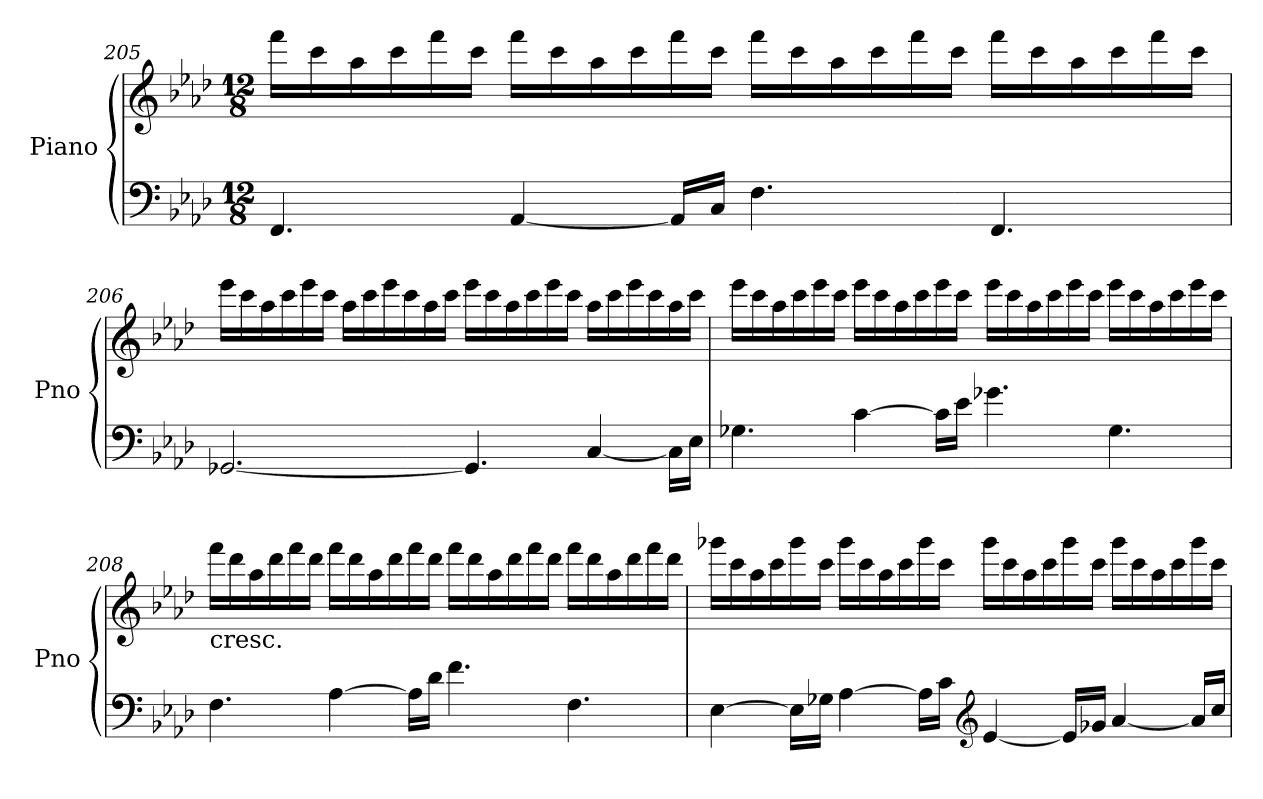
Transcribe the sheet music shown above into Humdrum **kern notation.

**kern	**kern
*part1	*part1
*staff2	*staff1
*I"Piano	*
*I'Pno	*
*clefF4	*clefG2
*k[b-e-a-d-]	*k[b-e-a-d-]
*A-:	*A-:
*M12/8	*M12/8
=205	=205
4.FF/	16fff\LL
.	16ccc\
.	16aa-\
.	16ccc\
.	16fff\
.	16ccc\JJ
[4AA-/	16fff\LL
.	16ccc\
.	16aa-\
.	16ccc\
16AA-/LL]	16fff\
16C/JJ	16ccc\JJ
4.F\	16fff\LL
.	16ccc\
.	16aa-\
.	16ccc\
.	16fff\
.	16ccc\JJ
4.FF/	16fff\LL
.	16ccc\
.	16aa-\
.	16ccc\
.	16fff\
.	16ccc\JJ
!!LO:PB:g=z
=206	=206
[2.GG-X/	16eee-\LL
.	16ccc\
.	16aa-\
.	16ccc\
.	16eee-\
.	16ccc\JJ
.	16aa-\LL
.	16ccc\
.	16eee-\
.	16ccc\
.	16aa-\
.	16ccc\JJ
4.GG-/]	16eee-\LL
.	16ccc\
.	16aa-\
.	16ccc\
.	16eee-\
.	16ccc\JJ
[4C/	16aa-\LL
.	16ccc\
.	16eee-\
.	16ccc\
16C\LL]	16aa-\
16E-\JJ	16ccc\JJ
=207	=207
4.G-X\	16eee-\LL
.	16ccc\
.	16aa-\
.	16ccc\
.	16eee-\
.	16ccc\JJ
[4c\	16eee-\LL
.	16ccc\
.	16aa-\
.	16ccc\
16c\LL]	16eee-\
16e-\JJ	16ccc\JJ
4.g-X\	16eee-\LL
.	16ccc\
.	16aa-\
.	16ccc\
.	16eee-\
.	16ccc\JJ
4.G-\	16eee-\LL
.	16ccc\
.	16aa-\
.	16ccc\
.	16eee-\
.	16ccc\JJ
!!LO:LB:g=z
=208	=208
!	!LO:TX:b:t=cresc.
4.F\	16fff\LL
.	16ddd-\
.	16aa-\
.	16ddd-\
.	16fff\
.	16ddd-\JJ
[4A-\	16fff\LL
.	16ddd-\
.	16aa-\
.	16ddd-\
16A-\LL]	16fff\
16d-\JJ	16ddd-\JJ
4.f\	16fff\LL
.	16ddd-\
.	16aa-\
.	16ddd-\
.	16fff\
.	16ddd-\JJ
4.F\	16fff\LL
.	16ddd-\
.	16aa-\
.	16ddd-\
.	16fff\
.	16ddd-\JJ
=209	=209
[4E-\	16ggg-X\LL
.	16ccc\
.	16aa-\
.	16ccc\
16E-\LL]	16ggg-\
16G-X\JJ	16ccc\JJ
[4A-\	16ggg-\LL
.	16ccc\
.	16aa-\
.	16ccc\
16A-\LL]	16ggg-\
16c\JJ	16ccc\JJ
*clefG2	*
[4e-/	16ggg-\LL
.	16ccc\
.	16aa-\
.	16ccc\
16e-/LL]	16ggg-\
16g-X/JJ	16ccc\JJ
[4a-/	16ggg-\LL
.	16ccc\
.	16aa-\
.	16ccc\
16a-/LL]	16ggg-\
16cc/JJ	16ccc\JJ
=	=
*-	*-
